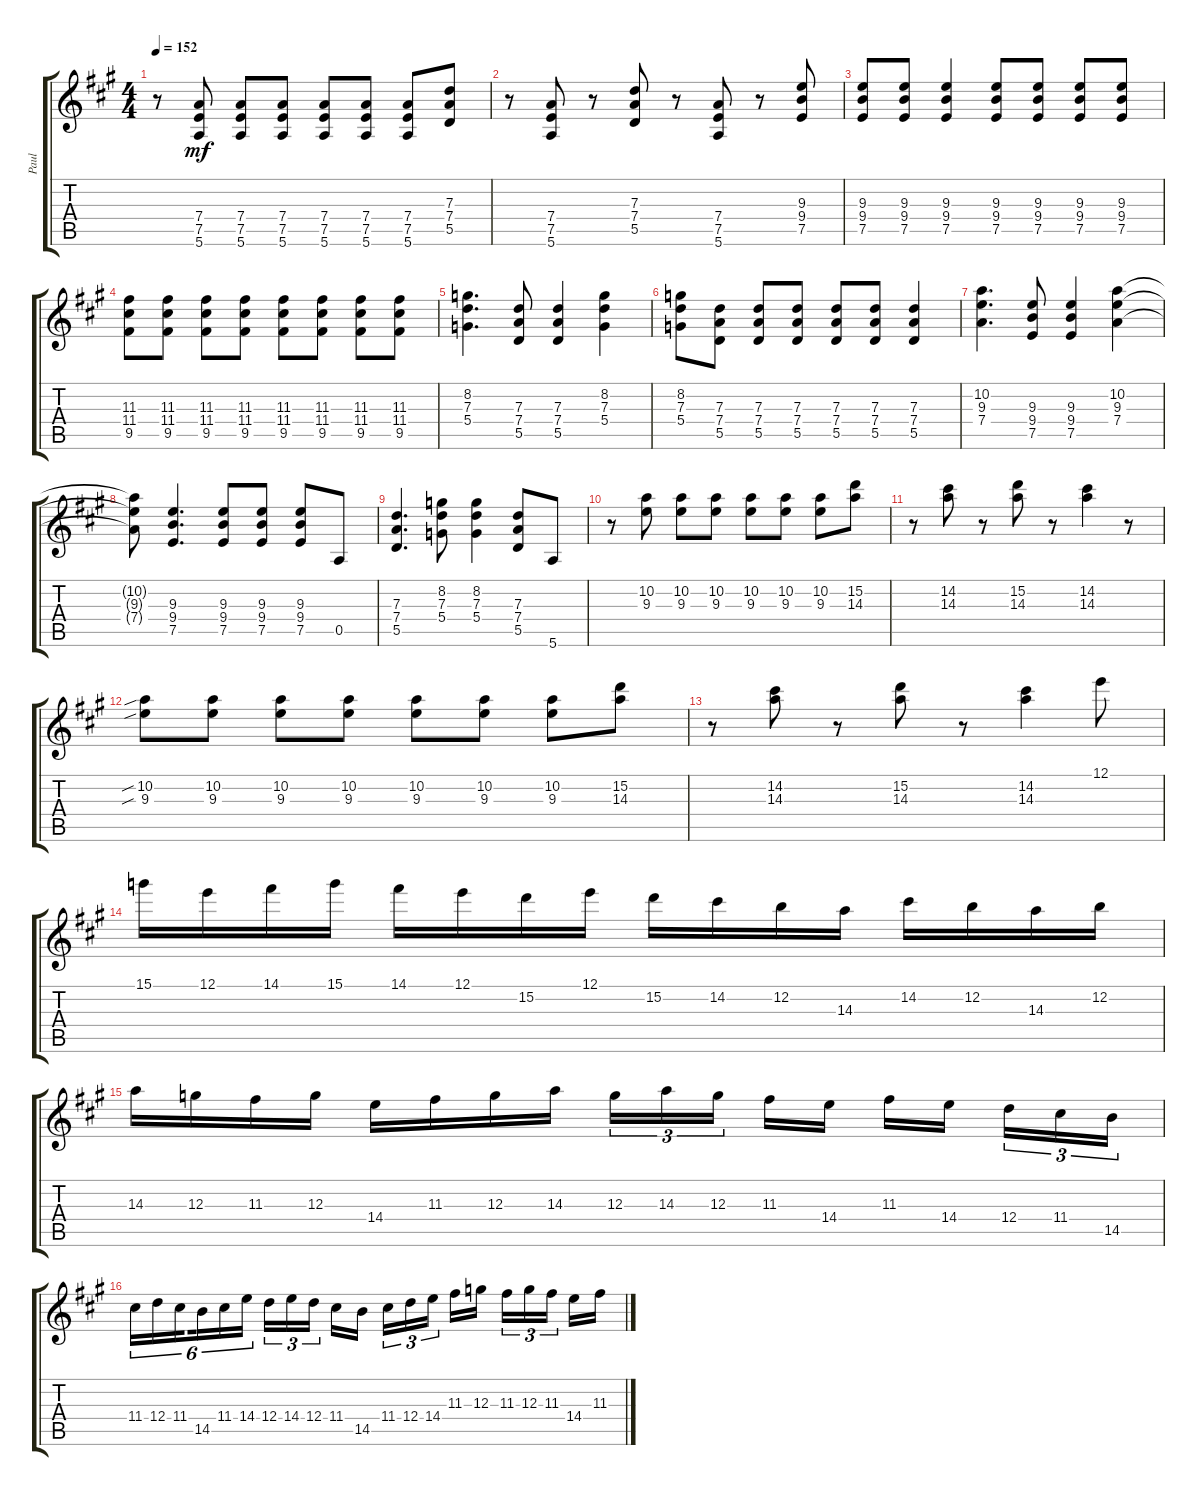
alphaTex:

\track ("Paul" "Paul") {instrument distortionguitar}
\staff {score tabs}
\tuning (E4 B3 G3 D3 A2 E2) {hide}
\ts (4 4)
\tempo 152
\clef g2
\ks a
r.8{dy mf} (7.4 7.5 5.6).8 (7.4 7.5 5.6).8 (7.4 7.5 5.6).8 (7.4 7.5 5.6).8 (7.4 7.5 5.6).8 (7.4 7.5 5.6).8 (7.3 7.4 5.5).8 |
r.8 (7.4 7.5 5.6).8 r.8 (7.3 7.4 5.5).8 r.8 (7.4 7.5 5.6).8 r.8 (9.3 9.4 7.5).8 |
(9.3 9.4 7.5).8 (9.3 9.4 7.5).8 (9.3 9.4 7.5).4 (9.3 9.4 7.5).8 (9.3 9.4 7.5).8 (9.3 9.4 7.5).8 (9.3 9.4 7.5).8 |
(11.3 11.4 9.5).8 (11.3 11.4 9.5).8 (11.3 11.4 9.5).8 (11.3 11.4 9.5).8 (11.3 11.4 9.5).8 (11.3 11.4 9.5).8 (11.3 11.4 9.5).8 (11.3 11.4 9.5).8 |
(8.2 7.3 5.4).4{d} (7.3 7.4 5.5).8 (7.3 7.4 5.5).4 (8.2 7.3 5.4).4 |
(8.2 7.3 5.4).8 (7.3 7.4 5.5).8 (7.3 7.4 5.5).8 (7.3 7.4 5.5).8 (7.3 7.4 5.5).8 (7.3 7.4 5.5).8 (7.3 7.4 5.5).4 |
(10.2 9.3 7.4).4{d} (9.3 9.4 7.5).8 (9.3 9.4 7.5).4 (10.2 9.3 7.4).4 |
(10.2{t} 9.3{t} 7.4{t}).8 (9.3 9.4 7.5).4{d} (9.3 9.4 7.5).8 (9.3 9.4 7.5).8 (9.3 9.4 7.5).8 0.5.8 |
(7.3 7.4 5.5).4{d} (8.2 7.3 5.4).8 (8.2 7.3 5.4).4 (7.3 7.4 5.5).8 5.6.8 |
r.8 (10.2 9.3).8 (10.2 9.3).8 (10.2 9.3).8 (10.2 9.3).8 (10.2 9.3).8 (10.2 9.3).8 (15.2 14.3).8 |
r.8 (14.2 14.3).8 r.8 (15.2 14.3).8 r.8 (14.2 14.3).4 r.8 |
(10.2{sib} 9.3{sib}).8 (10.2 9.3).8 (10.2 9.3).8 (10.2 9.3).8 (10.2 9.3).8 (10.2 9.3).8 (10.2 9.3).8 (15.2 14.3).8 |
r.8 (14.2 14.3).8 r.8 (15.2 14.3).8 r.8 (14.2 14.3).4 12.1.8 |
15.1.16 12.1.16 14.1.16 15.1.16 14.1.16 12.1.16 15.2.16 12.1.16 15.2.16 14.2.16 12.2.16 14.3.16 14.2.16 12.2.16 14.3.16 12.2.16 |
14.3.16 12.3.16 11.3.16 12.3.16 14.4.16 11.3.16 12.3.16 14.3.16 12.3.16{tu (3 2)} 14.3.16{tu (3 2)} 12.3.16{tu (3 2) beam splitsecondary} 11.3.16 14.4.16 11.3.16 14.4.16{beam splitsecondary} 12.4.16{tu (3 2)} 11.4.16{tu (3 2)} 14.5.16{tu (3 2)} |
11.4.16{tu (6 4)} 12.4.16{tu (6 4)} 11.4.16{tu (6 4) beam splitsecondary} 14.5.16{tu (6 4)} 11.4.16{tu (6 4)} 14.4.16{tu (6 4)} 12.4.16{tu (3 2)} 14.4.16{tu (3 2)} 12.4.16{tu (3 2) beam splitsecondary} 11.4.16 14.5.16 11.4.16{tu (3 2)} 12.4.16{tu (3 2)} 14.4.16{tu (3 2) beam splitsecondary} 11.3.16 12.3.16 11.3.16{tu (3 2)} 12.3.16{tu (3 2)} 11.3.16{tu (3 2) beam splitsecondary} 14.4.16 11.3.16
